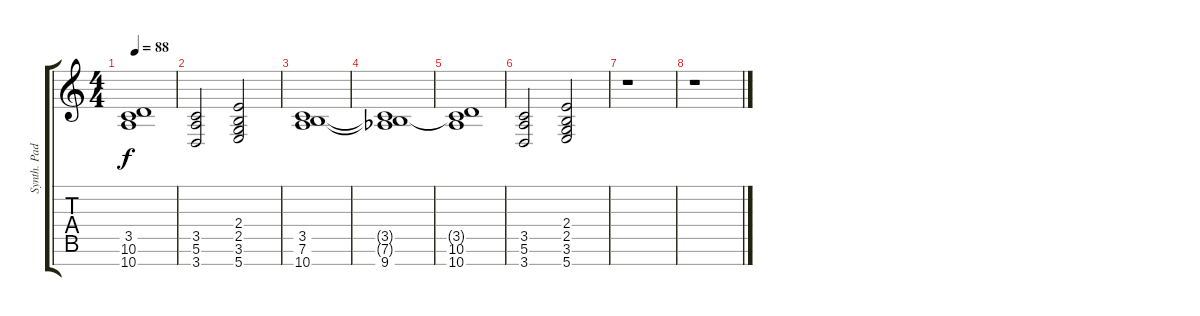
\track ("Synth. Pad" "Synth. Pad") {instrument pad2warm}
\staff {score tabs}
\tuning (E5 B4 G4 D4 A3 E3 B2) {hide}
\ts (4 4)
\tempo 88
\clef g2
\ks c
(3.5{t} 10.6 10.7).1{dy f} |
(3.5 5.6 3.7).2 (2.4 2.5 3.6 5.7).2 |
(3.5 7.6 10.7).1 |
(3.5{t} 7.6{t} 9.7{acc b}).1 |
(3.5{t} 10.6 10.7).1 |
(3.5 5.6 3.7).2 (2.4 2.5 3.6 5.7).2 |
r.1 |
r.1
